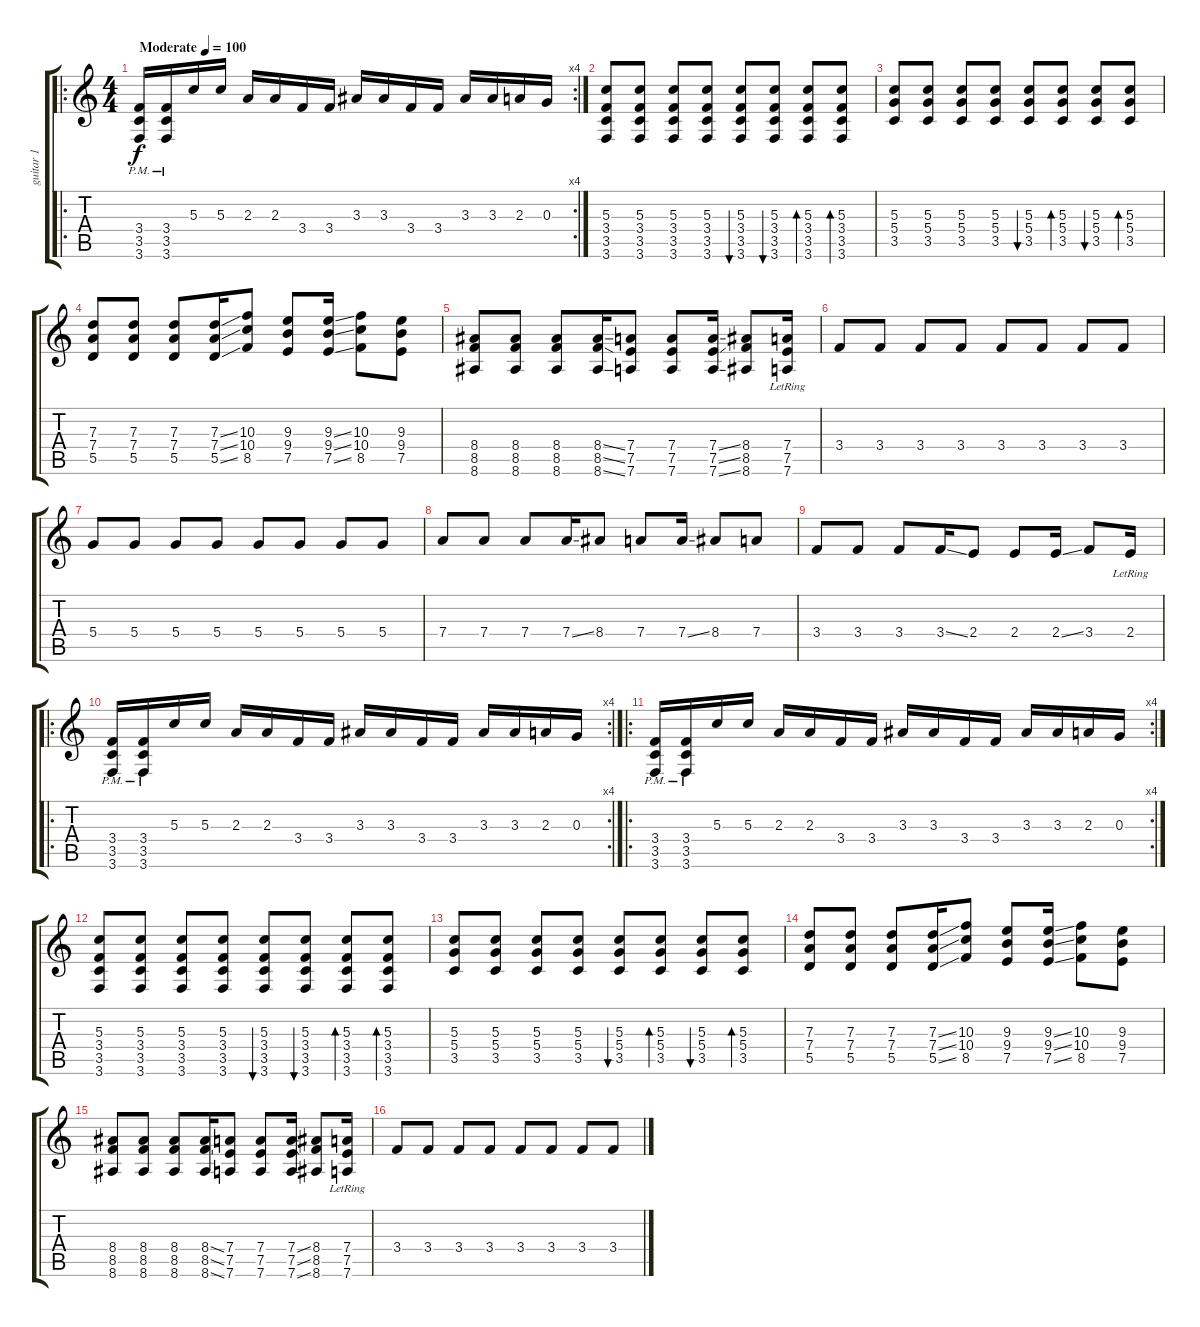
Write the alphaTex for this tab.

\track ("guitar 1" "guitar 1") {instrument distortionguitar}
\staff {score tabs}
\tuning (D4 B3 G3 D3 A2 D2) {hide}
\ro
\rc 4
\ts (4 4)
\tempo (100 "Moderate")
\clef g2
\ks c
(3.4{pm} 3.5{pm} 3.6{pm}).16{dy f instrument distortionguitar} (3.4{pm} 3.5{pm} 3.6{pm}).16 5.3.16 5.3.16 2.3.16 2.3.16 3.4.16 3.4.16 3.3.16 3.3.16 3.4.16 3.4.16 3.3.16 3.3.16 2.3.16 0.3.16 |
(5.3 3.4 3.5 3.6).8 (5.3 3.4 3.5 3.6).8 (5.3 3.4 3.5 3.6).8 (5.3 3.4 3.5 3.6).8 (5.3 3.4 3.5 3.6).8{bu 60} (5.3 3.4 3.5 3.6).8{bu 60} (5.3 3.4 3.5 3.6).8{bd 60} (5.3 3.4 3.5 3.6).8{bd 60} |
(5.3 5.4 3.5).8 (5.3 5.4 3.5).8 (5.3 5.4 3.5).8 (5.3 5.4 3.5).8 (5.3 5.4 3.5).8{bu 60} (5.3 5.4 3.5).8{bd 60} (5.3 5.4 3.5).8{bu 60} (5.3 5.4 3.5).8{bd 60} |
(7.3 7.4 5.5).8 (7.3 7.4 5.5).8 (7.3 7.4 5.5).8 (7.3{ss} 7.4{ss} 5.5{ss}).16 (10.3 10.4 8.5).8 (9.3 9.4 7.5).8 (9.3{ss} 9.4{ss} 7.5{ss}).16 (10.3 10.4 8.5).8 (9.3 9.4 7.5).8 |
(8.4 8.5 8.6).8 (8.4 8.5 8.6).8 (8.4 8.5 8.6).8 (8.4{ss} 8.5{ss} 8.6{ss}).16 (7.4 7.5 7.6).8 (7.4 7.5 7.6).8 (7.4{ss} 7.5{ss} 7.6{ss}).16 (8.4 8.5 8.6).8 (7.4 7.5{lr} 7.6).16 |
3.4.8 3.4.8 3.4.8 3.4.8 3.4.8 3.4.8 3.4.8 3.4.8 |
5.4.8 5.4.8 5.4.8 5.4.8 5.4.8 5.4.8 5.4.8 5.4.8 |
7.4.8 7.4.8 7.4.8 7.4{ss}.16 8.4.8 7.4.8 7.4{ss}.16 8.4.8 7.4.8 |
3.4.8 3.4.8 3.4.8 3.4{ss}.16 2.4.8 2.4.8 2.4{ss}.16 3.4.8 2.4{lr}.16 |
\ro
\rc 4
(3.4{pm} 3.5{pm} 3.6{pm}).16 (3.4{pm} 3.5{pm} 3.6{pm}).16 5.3.16 5.3.16 2.3.16 2.3.16 3.4.16 3.4.16 3.3.16 3.3.16 3.4.16 3.4.16 3.3.16 3.3.16 2.3.16 0.3.16 |
\ro
\rc 4
(3.4{pm} 3.5{pm} 3.6{pm}).16 (3.4{pm} 3.5{pm} 3.6{pm}).16 5.3.16 5.3.16 2.3.16 2.3.16 3.4.16 3.4.16 3.3.16 3.3.16 3.4.16 3.4.16 3.3.16 3.3.16 2.3.16 0.3.16 |
(5.3 3.4 3.5 3.6).8 (5.3 3.4 3.5 3.6).8 (5.3 3.4 3.5 3.6).8 (5.3 3.4 3.5 3.6).8 (5.3 3.4 3.5 3.6).8{bu 60} (5.3 3.4 3.5 3.6).8{bu 60} (5.3 3.4 3.5 3.6).8{bd 60} (5.3 3.4 3.5 3.6).8{bd 60} |
(5.3 5.4 3.5).8 (5.3 5.4 3.5).8 (5.3 5.4 3.5).8 (5.3 5.4 3.5).8 (5.3 5.4 3.5).8{bu 60} (5.3 5.4 3.5).8{bd 60} (5.3 5.4 3.5).8{bu 60} (5.3 5.4 3.5).8{bd 60} |
(7.3 7.4 5.5).8 (7.3 7.4 5.5).8 (7.3 7.4 5.5).8 (7.3{ss} 7.4{ss} 5.5{ss}).16 (10.3 10.4 8.5).8 (9.3 9.4 7.5).8 (9.3{ss} 9.4{ss} 7.5{ss}).16 (10.3 10.4 8.5).8 (9.3 9.4 7.5).8 |
(8.4 8.5 8.6).8 (8.4 8.5 8.6).8 (8.4 8.5 8.6).8 (8.4{ss} 8.5{ss} 8.6{ss}).16 (7.4 7.5 7.6).8 (7.4 7.5 7.6).8 (7.4{ss} 7.5{ss} 7.6{ss}).16 (8.4 8.5 8.6).8 (7.4 7.5{lr} 7.6).16 |
3.4.8 3.4.8 3.4.8 3.4.8 3.4.8 3.4.8 3.4.8 3.4.8
